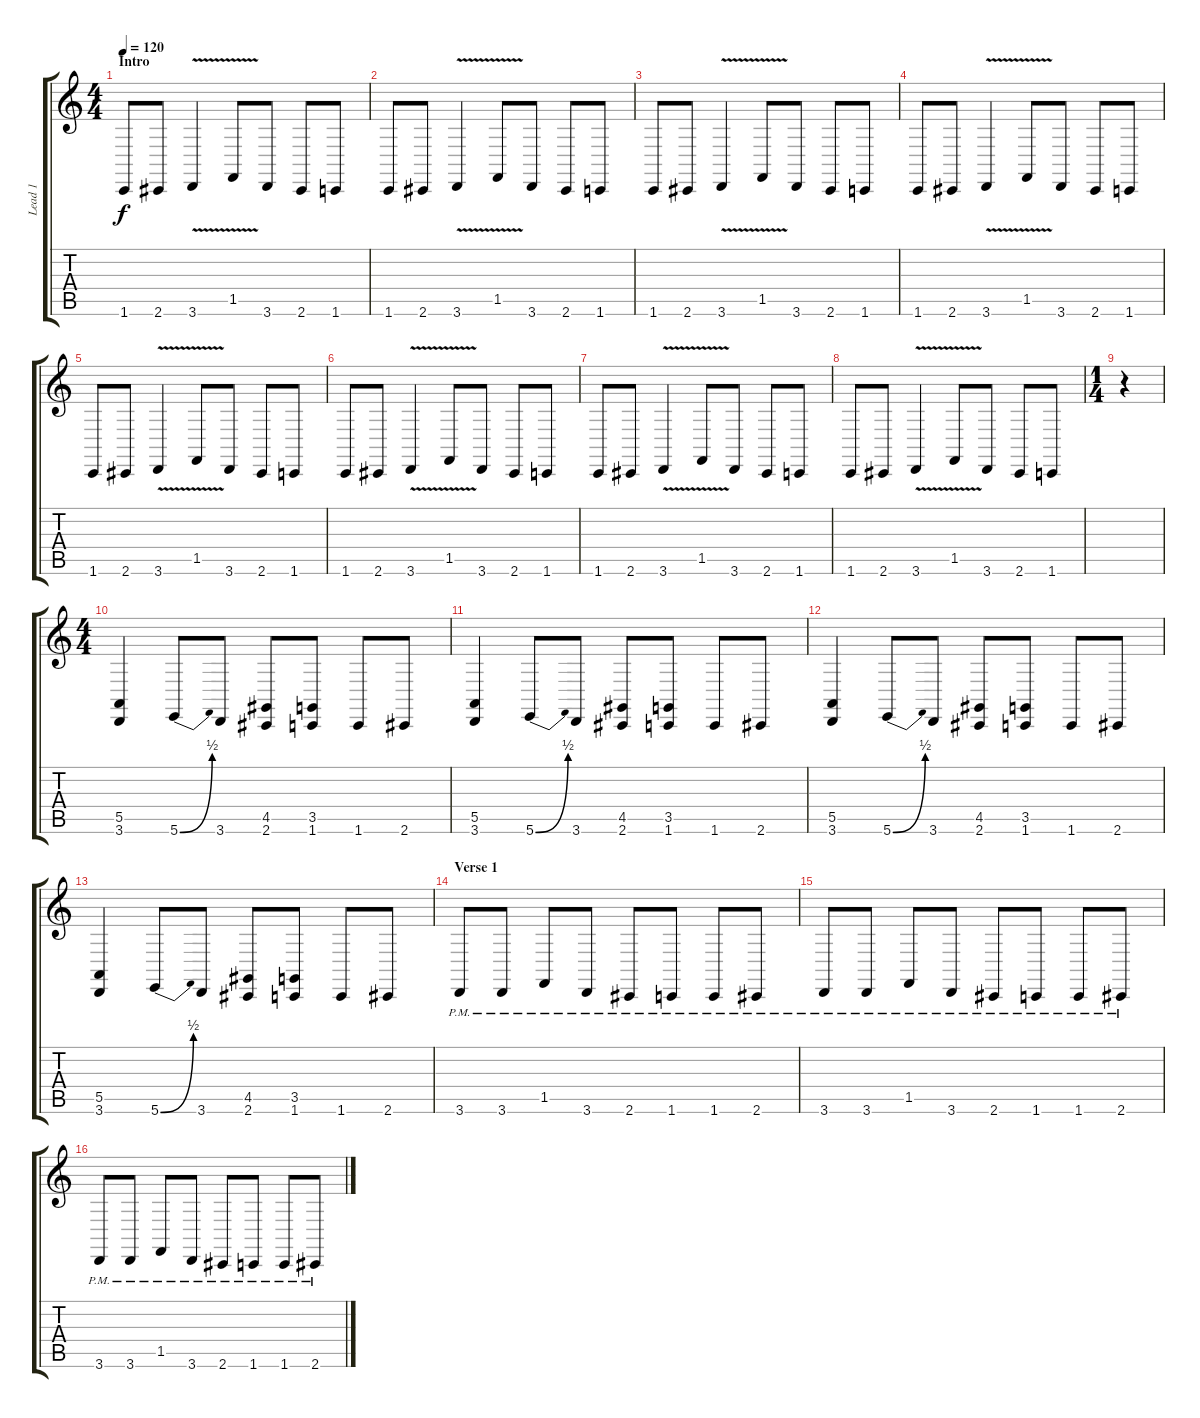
\track ("Lead 1" "Lead 1") {instrument lead2sawtooth}
\staff {score tabs}
\tuning (B3 G3 D3 A2 E2 B1) {hide}
\ts (4 4)
\section ("" "Intro")
\tempo 120
\clef g2
\ks c
1.6.8{dy f instrument lead2sawtooth} 2.6.8 3.6{v}.4 1.5{v}.8 3.6.8 2.6.8 1.6.8 |
1.6.8 2.6.8 3.6{v}.4 1.5{v}.8 3.6.8 2.6.8 1.6.8 |
1.6.8 2.6.8 3.6{v}.4 1.5{v}.8 3.6.8 2.6.8 1.6.8 |
1.6.8 2.6.8 3.6{v}.4 1.5{v}.8 3.6.8 2.6.8 1.6.8 |
1.6.8 2.6.8 3.6{v}.4 1.5{v}.8 3.6.8 2.6.8 1.6.8 |
1.6.8 2.6.8 3.6{v}.4 1.5{v}.8 3.6.8 2.6.8 1.6.8 |
1.6.8 2.6.8 3.6{v}.4 1.5{v}.8 3.6.8 2.6.8 1.6.8 |
1.6.8 2.6.8 3.6{v}.4 1.5{v}.8 3.6.8 2.6.8 1.6.8 |
\ts (1 4)
r.4 |
\ts (4 4)
(5.5 3.6).4 5.6{be (bend 0 0 60 2)}.8 3.6.8 (4.5 2.6).8 (3.5 1.6).8 1.6.8 2.6.8 |
(5.5 3.6).4 5.6{be (bend 0 0 60 2)}.8 3.6.8 (4.5 2.6).8 (3.5 1.6).8 1.6.8 2.6.8 |
(5.5 3.6).4 5.6{be (bend 0 0 60 2)}.8 3.6.8 (4.5 2.6).8 (3.5 1.6).8 1.6.8 2.6.8 |
(5.5 3.6).4 5.6{be (bend 0 0 60 2)}.8 3.6.8 (4.5 2.6).8 (3.5 1.6).8 1.6.8 2.6.8 |
\section ("" "Verse 1")
3.6{pm}.8 3.6{pm}.8 1.5{pm}.8 3.6{pm}.8 2.6{pm}.8 1.6{pm}.8 1.6{pm}.8 2.6{pm}.8 |
3.6{pm}.8 3.6{pm}.8 1.5{pm}.8 3.6{pm}.8 2.6{pm}.8 1.6{pm}.8 1.6{pm}.8 2.6{pm}.8 |
3.6{pm}.8 3.6{pm}.8 1.5{pm}.8 3.6{pm}.8 2.6{pm}.8 1.6{pm}.8 1.6{pm}.8 2.6{pm}.8
